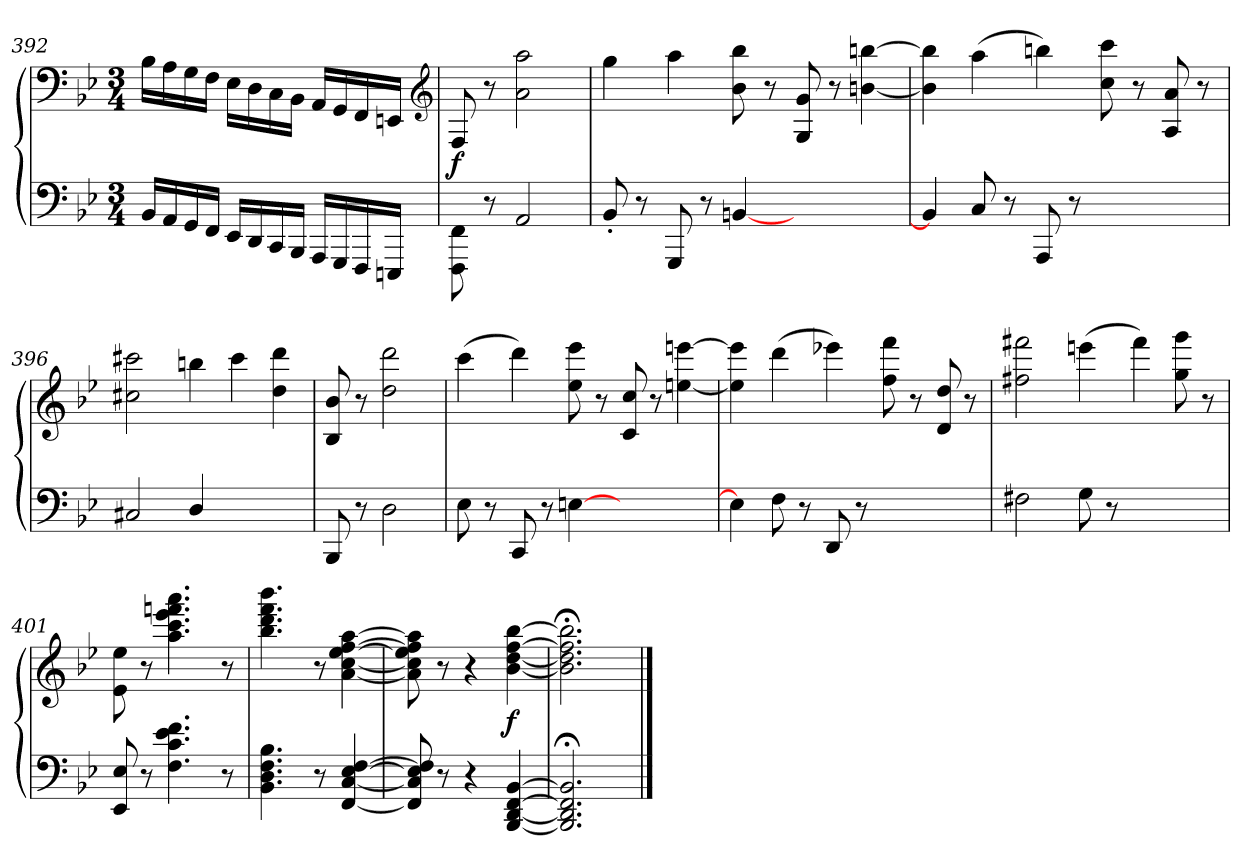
**kern	**kern	**dynam
*part1	*part1	*part1
*staff2	*staff1	*staff1/2
*clefF4	*clefF4	*
*k[b-e-]	*k[b-e-]	*
*M3/4	*M3/4	*
=392	=392	=392
16BB-/LL	16B-\LL	.
16AA/	16A\	.
16GG/	16G\	.
16FF/JJ	16F\JJ	.
16EE-/LL	16E-\LL	.
16DD/	16D\	.
16CC/	16C\	.
16BBB-/JJ	16BB-\JJ	.
16AAA/LL	16AA/LL	.
16GGG/	16GG/	.
16FFF/	16FF/	.
16EEEn/JJ	16EEn/JJ	.
*	*clefG2	*
=393	=393	=393
8FFF\ 8FF\	8F/	f
8r	8r	.
2AA/	2a\ 2aa\	.
=394	=394	=394
8BB-'/	4gg	.
8r	.	.
8GGG/	4aa	.
8r	.	.
[4BBn/	8b-\ 8bb-\	.
.	8r	.
2ryy	8G/ 8g/	.
.	8r	.
.	[4bn\ [4bbn\	.
=395	=395	=395
4BB/]	4b]\ 4bb]\	.
8C/	(4aa	.
8r	.	.
8AAA/	4bbn)	.
8r	.	.
2ryy	8cc\ 8ccc\	.
.	8r	.
.	8A/ 8a/	.
.	8r	.
=396	=396	=396
2C#X/	2cc#X\ 2ccc#X\	.
4D/	4bbn	.
2ryy	4ccc#	.
.	4dd\ 4ddd\	.
=397	=397	=397
8BBB-/	8B-/ 8b-/	.
8r	8r	.
2D\	2dd\ 2ddd\	.
=398	=398	=398
8E-\	(4ccc	.
8r	.	.
8CC/	4ddd)	.
8r	.	.
[4En\	8ee-\ 8eee-\	.
.	8r	.
2ryy	8c/ 8cc/	.
.	8r	.
.	[4een\ [4eeen\	.
=399	=399	=399
4E\]	4ee]\ 4eee]\	.
8F\	(4ddd	.
8r	.	.
8DD/	4eee-X)	.
8r	.	.
2ryy	8ff\ 8fff\	.
.	8r	.
.	8d/ 8dd/	.
.	8r	.
=400	=400	=400
2F#X\	2ff#X\ 2fff#X\	.
8G\	(4eeen	.
8r	.	.
2ryy	4fff#)	.
.	8gg\ 8ggg\	.
.	8r	.
=401	=401	=401
8EE-/ 8E-/	8e-\ 8ee-\	.
8r	8r	.
4.F\ 4.c\ 4.e-\ 4.f\	4.aa\ 4.ccc\ 4.eee-\ 4.fffn\ 4.aaa\	.
8r	8r	.
=402	=402	=402
4.BB-\ 4.D\ 4.F\ 4.B-\	4.bb-\ 4.ddd\ 4.fff\ 4.bbb-\	.
8r	8r	.
[4FF/ [4C/ [4E-/ [4F/	[4a\ [4cc\ [4ee-\ [4ff\ [4aa\	.
=403	=403	=403
8FF]/ 8C]/ 8E-]/ 8F]/	8a]\ 8cc]\ 8ee-]\ 8ff]\ 8aa]\	.
8r	8r	.
4r	4r	.
[4BBB-/ [4DD/ [4FF/ [4BB-/	[4b-\ [4dd\ [4ff\ [4bb-\	f
=404	=404	=404
2.BBB-];</ 2.DD];</ 2.FF];</ 2.BB-];</	2.b-];<\ 2.dd];<\ 2.ff];<\ 2.bb-];<\	.
==	==	==
*-	*-	*-
